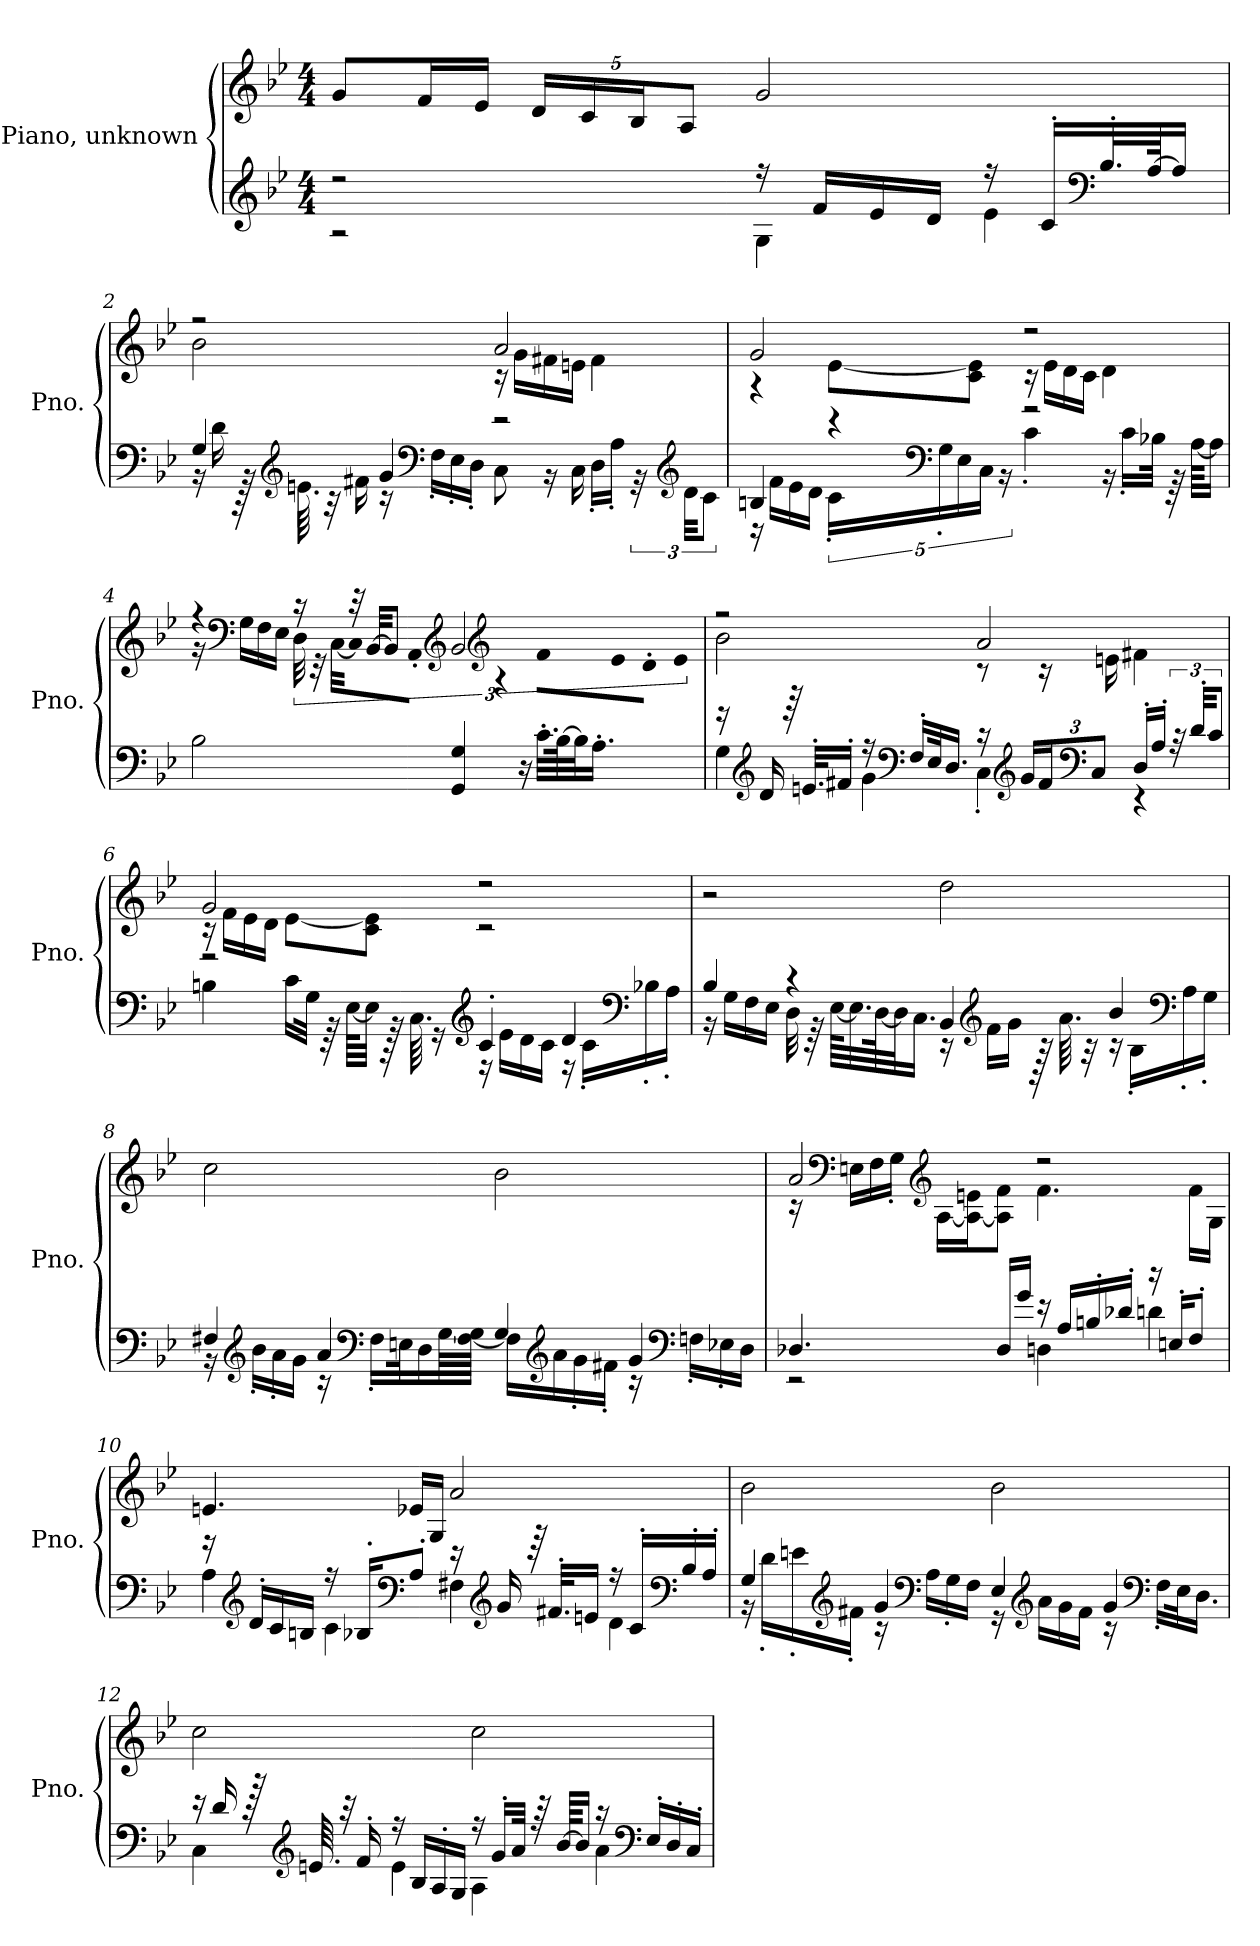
**kern	**kern
*part1	*part1
*staff2	*staff1
*I"Piano, unknown	*
*I'Pno.	*
*clefG2	*clefG2
*k[b-e-]	*k[b-e-]
*M4/4	*M4/4
*MM108	*MM108
=1	=1
*^	*
2r	2r	8g/L
.	.	16f/L
.	.	16e-/JJ
*	*	*Xbrackettup
.	.	20d/LL
.	.	20c/
.	.	20B-/J
.	.	10A/J
16r	4G\	2g/
16f/LL	.	.
16e-/	.	.
16d/JJ	.	.
16r	4e-\	.
16c'/LL	.	.
*clefF4	*	*
32.B-'/L	.	.
[64A/JK	.	.
16A/JJ]	.	.
!!LO:LB:g=z
=2	=2	=2
*	*	*^
4G/	16r	2r	2b-\
.	16d\	.	.
.	128r	.	.
*clefG2	*	*	*
.	64.en\	.	.
.	32r	.	.
.	16f#X\	.	.
4g/	16r	.	.
*clefF4	*	*	*
.	16F'\LL	.	.
.	16E-'\	.	.
.	16D'\JJ	.	.
2r	8C\	2a/	16r
.	.	.	16g\LL
.	16r	.	16f#X\
.	16C\	.	16en\JJ
.	16D'\LL	.	4f#\
.	16A'\JJ	.	.
.	48r	.	.
*clefG2	*	*	*
.	48d\KKL	.	.
.	12c\J	.	.
!!LO:LB:g=z	!!
=3	=3	=3	=3
4Bn/	16r	2g/	4r
.	16f\LL	.	.
.	16e-\	.	.
.	16d\JJ	.	.
4r	20c'\LL	.	[8e-\L
*clefF4	*	*	*
.	20G'\	.	.
.	20E-\	.	.
.	.	.	8c\ 8e-\]J
.	20C\JJ	.	.
.	20r	.	.
2r	4c'\	2r	16r
.	.	.	16e-\LL
.	.	.	16d\
.	.	.	16c\JJ
.	16r	.	4d\
.	16c'\LL	.	.
.	32B-X\JJk	.	.
.	64r	.	.
.	[64A\KKLL	.	.
.	16A\JJ]	.	.
*v	*v	*	*
!!LO:LB:g=z	!!
=4	=4	=4
2B-\	4r	16r
*	*clefF4	*
.	.	16G\LL
.	.	16F\
.	.	16E-\JJ
*	*	*brackettup
.	16r	48D\
.	.	48r
.	.	[48C\KLL
.	32r	16C\J]
.	[32BB-/KKL	.
.	8BB-/J]	8AA'\J
*	*clefG2	*
4GG/ 4G/	2g/	16r
.	.	16f\LL
.	.	16e-\
.	.	16d'\JJ
16r	.	4e-\
32.c'\LLL	.	.
[64B-\K	.	.
32B-\J]	.	.
16.A'\JJ	.	.
!!LO:LB:g=z	!!
=5	=5	=5
*^	*	*
16r	4G\	2r	2b-\
*clefG2	*	*	*
16d/	.	.	.
64r	.	.	.
32.en'/KLL	.	.	.
16f#X'/JJ	.	.	.
16r	4g\	.	.
*clefF4	*	*	*
16F'/LL	.	.	.
32E-/K	.	.	.
16.D/JJ	.	.	.
16r	4C'\	2a/	8r
*clefG2	*	*	*
16g/LL	.	.	.
*Xbrackettup	*	*	*
24f#/J	.	.	16r
*clefF4	*	*	*
12C/J	.	.	.
.	.	.	16en\
16D'/LL	4r	.	4f#X\
16A'/JJ	.	.	.
*brackettup	*	*	*
48r	.	.	.
48d'/KKL	.	.	.
12c/J	.	.	.
!!LO:LB:g=z	!!
=6	=6	=6	=6
2r	4Bn\	2g/	16r
.	.	.	16f\LL
.	.	.	16e-\
.	.	.	16d\JJ
.	16c\LL	.	[8e-\L
.	32G\JJk	.	.
.	64r	.	.
.	[64E-\KLLL	.	.
.	32E-\JJJ]	.	8c\ 8e-\]J
.	128r	.	.
.	64.C\	.	.
.	16r	.	.
*clefG2	*	*	*
4c'/	16r	2r	2r
.	16e-\LL	.	.
.	16d\	.	.
.	16c\JJ	.	.
4d/	16r	.	.
.	16c'\LL	.	.
*clefF4	*	*	*
.	16B-X'\	.	.
.	16A'\JJ	.	.
*	*	*v	*v
!!LO:PB:g=z
=7	=7	=7
4B-/	16r	2r
.	16G\LL	.
.	16F\	.
.	16E-\JJ	.
4r	32D\	.
.	64r	.
.	[64E-\KLLL	.
.	32.E-\]	.
.	[64D\K	.
.	32D\J]	.
.	16.C\JJ	.
4BB-/	16r	2dd\
*clefG2	*	*
.	16f\LL	.
.	16g\JJ	.
.	128r	.
.	64.a\	.
.	32r	.
4b-/	16r	.
.	16B-'\LL	.
*clefF4	*	*
.	16A'\	.
.	16G'\JJ	.
!!LO:LB:g=z
=8	=8	=8
4F#X/	16r	2cc\
*clefG2	*	*
.	16b-'\LL	.
.	16a'\	.
.	16g\JJ	.
4a/	16r	.
*clefF4	*	*
.	16F#'\LL	.
.	32En\K	.
.	16D\	.
.	[64G\LL	.
.	[64F#\ 64G\]JJJJ	.
4G/	16F#\LL]	2b-\
*clefG2	*	*
.	16a\	.
.	16g'\	.
.	16f#X'\JJ	.
4g/	16r	.
*clefF4	*	*
.	16Fn'\LL	.
.	16E-X'\	.
.	16D\JJ	.
!!LO:LB:g=z
=9	=9	=9
*	*	*^
4.D-X/	2r	2a/	16r
*	*	*clefF4	*
.	.	.	16En\LL
.	.	.	16F\
.	.	.	16G'\JJ
*	*	*clefG2	*
.	.	.	[16A\LL
.	.	.	16A\_ 16en\J
16D-/LL	.	.	8A\] 8f\J
16g/JJ	.	.	.
16r	4Dn\	2r	4.f\
16A/LL	.	.	.
16Bn'/	.	.	.
16d-X'/JJ	.	.	.
16r	4dn\	.	.
16En'/KL	.	.	.
8F'/J	.	.	16f\LL
.	.	.	16G\JJ
*	*	*v	*v
!!LO:LB:g=z
=10	=10	=10
16r	4A\	4.en/
*clefG2	*	*
16d'/LL	.	.
16c/	.	.
16Bn/JJ	.	.
16r	4c\	.
16B-X'/KL	.	.
*clefF4	*	*
8A'/J	.	16e-X/LL
.	.	16G/JJ
16r	4F#X\	2a/
*clefG2	*	*
16g/	.	.
64r	.	.
32.f#X'/KLL	.	.
16en/JJ	.	.
16r	4d\	.
16c'/LL	.	.
*clefF4	*	*
16B-'/	.	.
16A'/JJ	.	.
!!LO:LB:g=z
=11	=11	=11
4G/	16r	2b-\
.	16d'\LL	.
.	16en'\	.
*clefG2	*	*
.	16f#X'\JJ	.
4g/	16r	.
*clefF4	*	*
.	16A\LL	.
.	16G'\	.
.	16F\JJ	.
4E-/	16r	2b-\
*clefG2	*	*
.	16a\LL	.
.	16g\	.
.	16f#\JJ	.
4g/	16r	.
*clefF4	*	*
.	16F'\LL	.
.	32E-\K	.
.	16.D\JJ	.
!!LO:LB:g=z
=12	=12	=12
16r	4C\	2cc\
16d/	.	.
128r	.	.
*clefG2	*	*
64.en/	.	.
32r	.	.
16f'/	.	.
16r	4e\	.
16B-/LL	.	.
16A'/	.	.
16G/JJ	.	.
16r	4A\	2cc\
16g'/LL	.	.
32a/JJk	.	.
64r	.	.
[64b-/KKLL	.	.
16b-/JJ]	.	.
16r	4a\	.
*clefF4	*	*
16E-'/LL	.	.
16D'/	.	.
16C'/JJ	.	.
*v	*v	*
=	=
*-	*-
